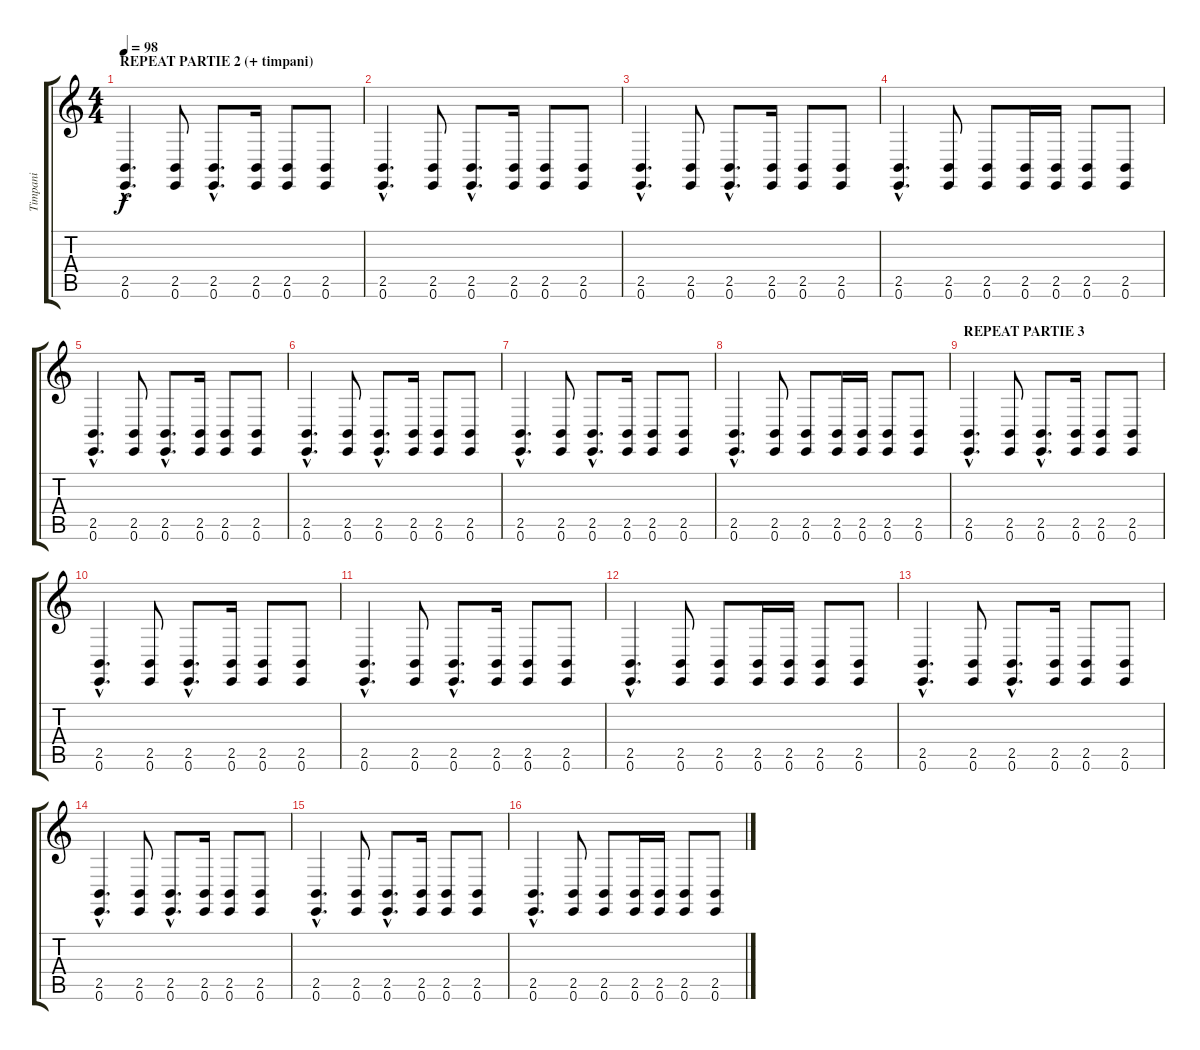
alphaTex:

\track ("Timpani" "Timpani") {instrument timpani}
\staff {score tabs}
\tuning (E4 B3 G3 D3 A2 E2) {hide}
\ts (4 4)
\section ("" "REPEAT PARTIE 2 (+ timpani)")
\tempo 98
\clef g2
\ks c
(2.5{hac} 0.6{hac}).4{d dy f} (2.5 0.6).8 (2.5{hac} 0.6{hac}).8{d} (2.5 0.6).16 (2.5 0.6).8 (2.5 0.6).8 |
(2.5{hac} 0.6{hac}).4{d} (2.5 0.6).8 (2.5{hac} 0.6{hac}).8{d} (2.5 0.6).16 (2.5 0.6).8 (2.5 0.6).8 |
(2.5{hac} 0.6{hac}).4{d} (2.5 0.6).8 (2.5{hac} 0.6{hac}).8{d} (2.5 0.6).16 (2.5 0.6).8 (2.5 0.6).8 |
(2.5{hac} 0.6{hac}).4{d} (2.5 0.6).8 (2.5 0.6).8 (2.5 0.6).16 (2.5 0.6).16 (2.5 0.6).8 (2.5 0.6).8 |
(2.5{hac} 0.6{hac}).4{d} (2.5 0.6).8 (2.5{hac} 0.6{hac}).8{d} (2.5 0.6).16 (2.5 0.6).8 (2.5 0.6).8 |
(2.5{hac} 0.6{hac}).4{d} (2.5 0.6).8 (2.5{hac} 0.6{hac}).8{d} (2.5 0.6).16 (2.5 0.6).8 (2.5 0.6).8 |
(2.5{hac} 0.6{hac}).4{d} (2.5 0.6).8 (2.5{hac} 0.6{hac}).8{d} (2.5 0.6).16 (2.5 0.6).8 (2.5 0.6).8 |
(2.5{hac} 0.6{hac}).4{d} (2.5 0.6).8 (2.5 0.6).8 (2.5 0.6).16 (2.5 0.6).16 (2.5 0.6).8 (2.5 0.6).8 |
\section ("" "REPEAT PARTIE 3")
(2.5{hac} 0.6{hac}).4{d} (2.5 0.6).8 (2.5{hac} 0.6{hac}).8{d} (2.5 0.6).16 (2.5 0.6).8 (2.5 0.6).8 |
(2.5{hac} 0.6{hac}).4{d} (2.5 0.6).8 (2.5{hac} 0.6{hac}).8{d} (2.5 0.6).16 (2.5 0.6).8 (2.5 0.6).8 |
(2.5{hac} 0.6{hac}).4{d} (2.5 0.6).8 (2.5{hac} 0.6{hac}).8{d} (2.5 0.6).16 (2.5 0.6).8 (2.5 0.6).8 |
(2.5{hac} 0.6{hac}).4{d} (2.5 0.6).8 (2.5 0.6).8 (2.5 0.6).16 (2.5 0.6).16 (2.5 0.6).8 (2.5 0.6).8 |
(2.5{hac} 0.6{hac}).4{d} (2.5 0.6).8 (2.5{hac} 0.6{hac}).8{d} (2.5 0.6).16 (2.5 0.6).8 (2.5 0.6).8 |
(2.5{hac} 0.6{hac}).4{d} (2.5 0.6).8 (2.5{hac} 0.6{hac}).8{d} (2.5 0.6).16 (2.5 0.6).8 (2.5 0.6).8 |
(2.5{hac} 0.6{hac}).4{d} (2.5 0.6).8 (2.5{hac} 0.6{hac}).8{d} (2.5 0.6).16 (2.5 0.6).8 (2.5 0.6).8 |
(2.5{hac} 0.6{hac}).4{d} (2.5 0.6).8 (2.5 0.6).8 (2.5 0.6).16 (2.5 0.6).16 (2.5 0.6).8 (2.5 0.6).8
